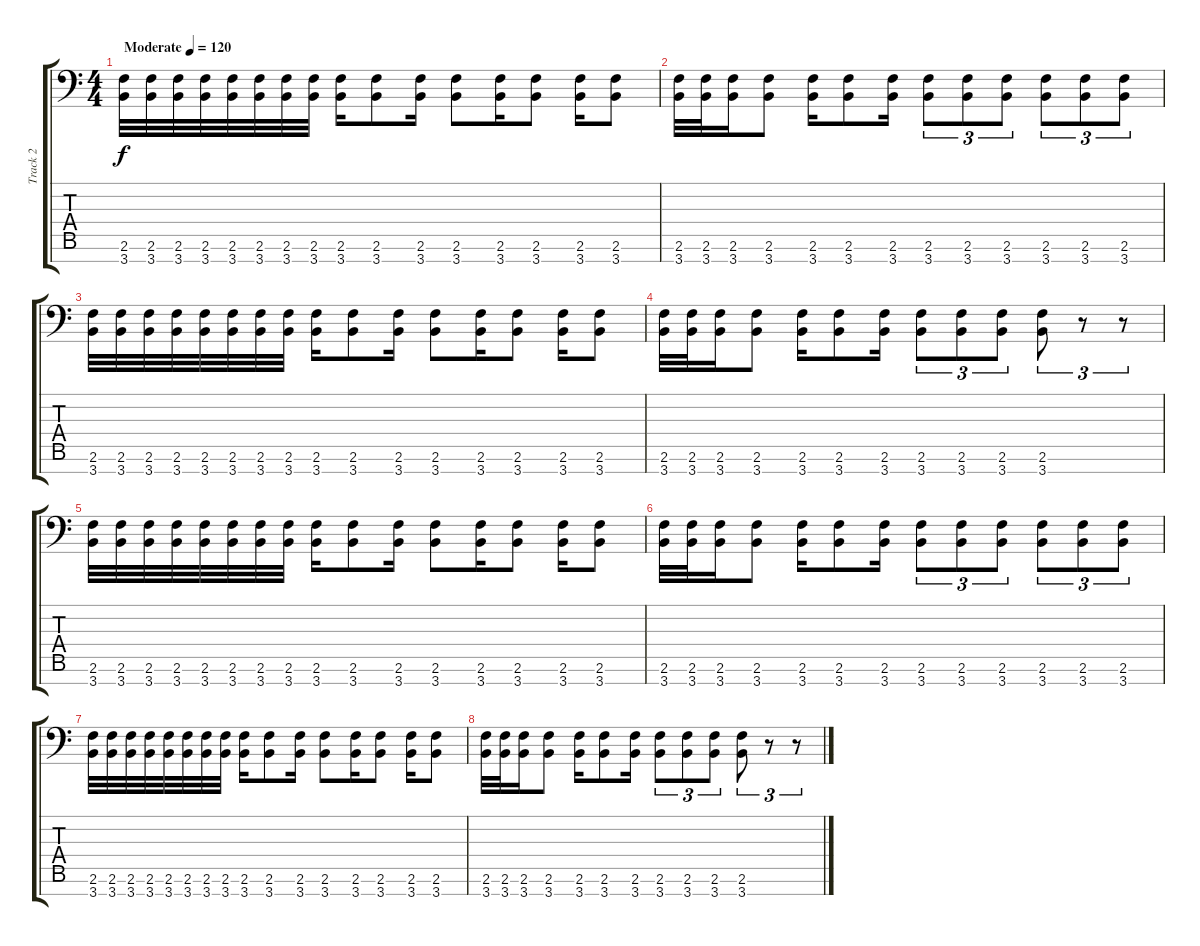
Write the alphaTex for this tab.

\track ("Track 2" "Track 2") {instrument distortionguitar}
\staff {score tabs}
\tuning (E4 Bb3 F3 Db3 Ab2 Eb2 Ab1) {hide}
\ts (4 4)
\tempo (120 "Moderate")
\clef f4
\ks c
(2.6 3.7).32{dy f instrument distortionguitar} (2.6 3.7).32 (2.6 3.7).32 (2.6 3.7).32 (2.6 3.7).32 (2.6 3.7).32 (2.6 3.7).32 (2.6 3.7).32 (2.6 3.7).16 (2.6 3.7).8 (2.6 3.7).16 (2.6 3.7).8 (2.6 3.7).16 (2.6 3.7).8 (2.6 3.7).16 (2.6 3.7).8 |
(2.6 3.7).32 (2.6 3.7).32 (2.6 3.7).16 (2.6 3.7).8 (2.6 3.7).16 (2.6 3.7).8 (2.6 3.7).16 (2.6 3.7).8{tu (3 2)} (2.6 3.7).8{tu (3 2)} (2.6 3.7).8{tu (3 2)} (2.6 3.7).8{tu (3 2)} (2.6 3.7).8{tu (3 2)} (2.6 3.7).8{tu (3 2)} |
(2.6 3.7).32 (2.6 3.7).32 (2.6 3.7).32 (2.6 3.7).32 (2.6 3.7).32 (2.6 3.7).32 (2.6 3.7).32 (2.6 3.7).32 (2.6 3.7).16 (2.6 3.7).8 (2.6 3.7).16 (2.6 3.7).8 (2.6 3.7).16 (2.6 3.7).8 (2.6 3.7).16 (2.6 3.7).8 |
(2.6 3.7).32 (2.6 3.7).32 (2.6 3.7).16 (2.6 3.7).8 (2.6 3.7).16 (2.6 3.7).8 (2.6 3.7).16 (2.6 3.7).8{tu (3 2)} (2.6 3.7).8{tu (3 2)} (2.6 3.7).8{tu (3 2)} (2.6 3.7).8{tu (3 2)} r.8{tu (3 2)} r.8{tu (3 2)} |
(2.6 3.7).32 (2.6 3.7).32 (2.6 3.7).32 (2.6 3.7).32 (2.6 3.7).32 (2.6 3.7).32 (2.6 3.7).32 (2.6 3.7).32 (2.6 3.7).16 (2.6 3.7).8 (2.6 3.7).16 (2.6 3.7).8 (2.6 3.7).16 (2.6 3.7).8 (2.6 3.7).16 (2.6 3.7).8 |
(2.6 3.7).32 (2.6 3.7).32 (2.6 3.7).16 (2.6 3.7).8 (2.6 3.7).16 (2.6 3.7).8 (2.6 3.7).16 (2.6 3.7).8{tu (3 2)} (2.6 3.7).8{tu (3 2)} (2.6 3.7).8{tu (3 2)} (2.6 3.7).8{tu (3 2)} (2.6 3.7).8{tu (3 2)} (2.6 3.7).8{tu (3 2)} |
(2.6 3.7).32 (2.6 3.7).32 (2.6 3.7).32 (2.6 3.7).32 (2.6 3.7).32 (2.6 3.7).32 (2.6 3.7).32 (2.6 3.7).32 (2.6 3.7).16 (2.6 3.7).8 (2.6 3.7).16 (2.6 3.7).8 (2.6 3.7).16 (2.6 3.7).8 (2.6 3.7).16 (2.6 3.7).8 |
(2.6 3.7).32 (2.6 3.7).32 (2.6 3.7).16 (2.6 3.7).8 (2.6 3.7).16 (2.6 3.7).8 (2.6 3.7).16 (2.6 3.7).8{tu (3 2)} (2.6 3.7).8{tu (3 2)} (2.6 3.7).8{tu (3 2)} (2.6 3.7).8{tu (3 2)} r.8{tu (3 2)} r.8{tu (3 2)}
